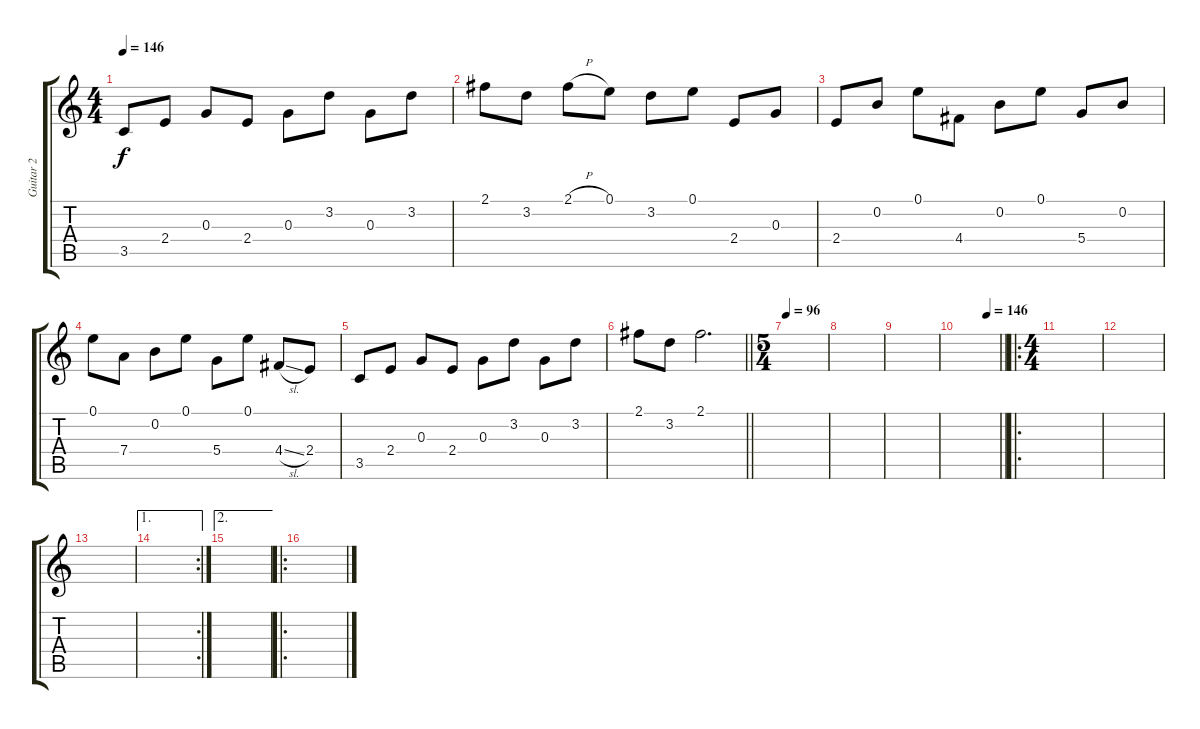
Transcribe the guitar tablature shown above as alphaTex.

\track ("Guitar 2" "Guitar 2") {instrument overdrivenguitar}
\staff {score tabs}
\tuning (E4 B3 G3 D3 A2 E2) {hide}
\ts (4 4)
\tempo 146
\clef g2
\ks c
3.5.8{dy f} 2.4.8 0.3.8 2.4.8 0.3.8 3.2.8 0.3.8 3.2.8 |
2.1.8 3.2.8 2.1{h}.8 0.1.8 3.2.8 0.1.8 2.4.8 0.3.8 |
2.4.8 0.2.8 0.1.8 4.4.8 0.2.8 0.1.8 5.4.8 0.2.8 |
0.1.8 7.4.8 0.2.8 0.1.8 5.4.8 0.1.8 4.4{sl}.8 2.4.8 |
3.5.8 2.4.8 0.3.8 2.4.8 0.3.8 3.2.8 0.3.8 3.2.8 |
\barLineRight lightlight
2.1.8 3.2.8 2.1.2{d} |
\ts (5 4)
\tempo 96
|
|
|
\tempo (146 0.7)
\barLineRight lightlight
|
\ro
\ts (4 4)
|
|
|
\ae 1
\rc 2
|
\ae 2
|
\ro
